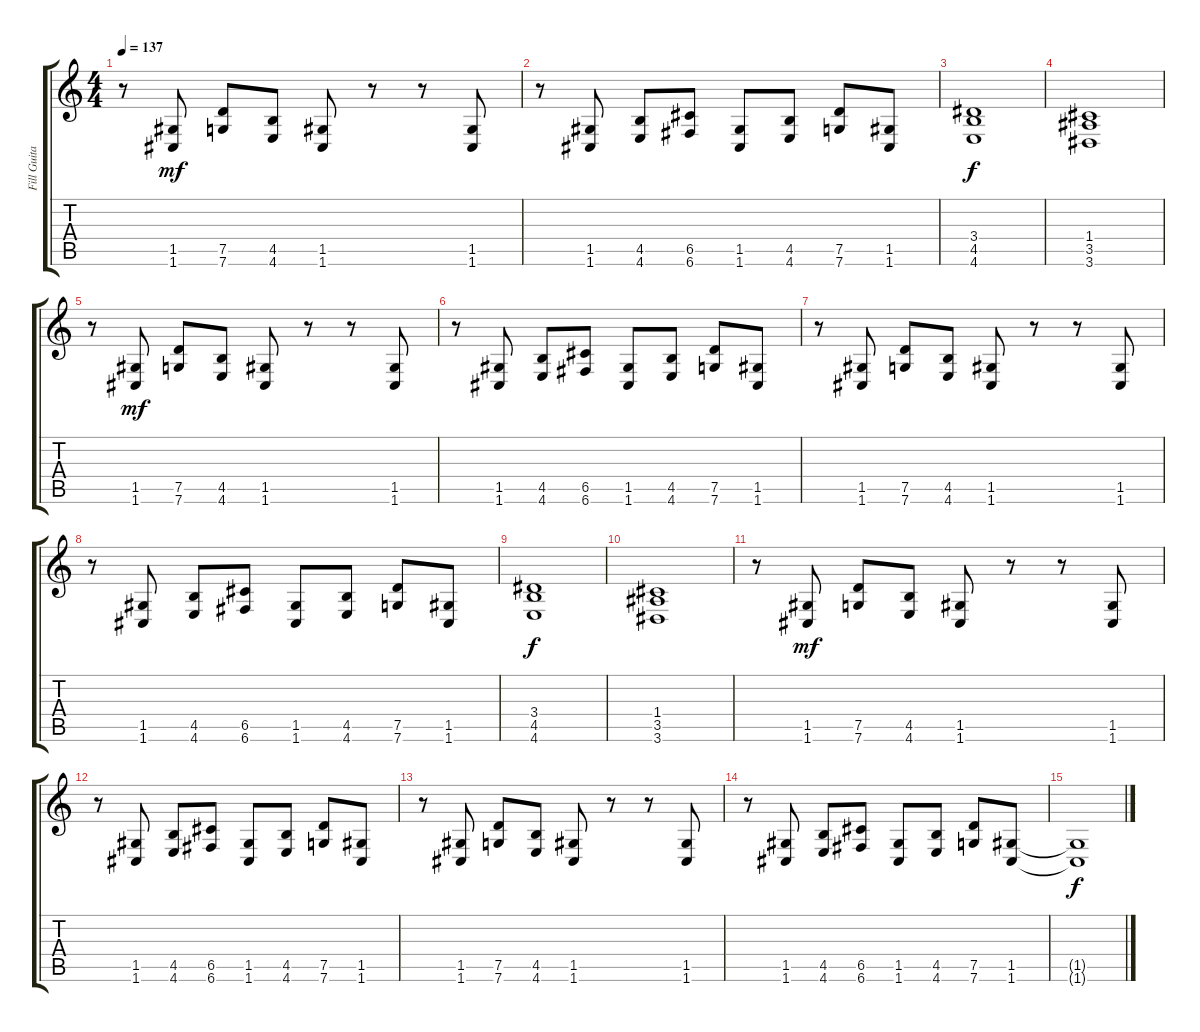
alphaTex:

\track ("Fill Guitar" "Fill Guita") {instrument overdrivenguitar}
\staff {score tabs}
\tuning (D4 A3 F3 C3 G2 C2) {hide}
\ts (4 4)
\tempo 137
\clef g2
\ks c
r.8{dy mf} (1.5 1.6).8 (7.5 7.6).8 (4.5 4.6).8 (1.5 1.6).8 r.8 r.8 (1.5 1.6).8 |
r.8 (1.5 1.6).8 (4.5 4.6).8 (6.5 6.6).8 (1.5 1.6).8 (4.5 4.6).8 (7.5 7.6).8 (1.5 1.6).8 |
(3.4 4.5 4.6).1{dy f} |
(1.4 3.5 3.6).1 |
r.8 (1.5 1.6).8{dy mf} (7.5 7.6).8 (4.5 4.6).8 (1.5 1.6).8 r.8 r.8 (1.5 1.6).8 |
r.8 (1.5 1.6).8 (4.5 4.6).8 (6.5 6.6).8 (1.5 1.6).8 (4.5 4.6).8 (7.5 7.6).8 (1.5 1.6).8 |
r.8 (1.5 1.6).8 (7.5 7.6).8 (4.5 4.6).8 (1.5 1.6).8 r.8 r.8 (1.5 1.6).8 |
r.8 (1.5 1.6).8 (4.5 4.6).8 (6.5 6.6).8 (1.5 1.6).8 (4.5 4.6).8 (7.5 7.6).8 (1.5 1.6).8 |
(3.4 4.5 4.6).1{dy f} |
(1.4 3.5 3.6).1 |
r.8 (1.5 1.6).8{dy mf} (7.5 7.6).8 (4.5 4.6).8 (1.5 1.6).8 r.8 r.8 (1.5 1.6).8 |
r.8 (1.5 1.6).8 (4.5 4.6).8 (6.5 6.6).8 (1.5 1.6).8 (4.5 4.6).8 (7.5 7.6).8 (1.5 1.6).8 |
r.8 (1.5 1.6).8 (7.5 7.6).8 (4.5 4.6).8 (1.5 1.6).8 r.8 r.8 (1.5 1.6).8 |
r.8 (1.5 1.6).8 (4.5 4.6).8 (6.5 6.6).8 (1.5 1.6).8 (4.5 4.6).8 (7.5 7.6).8 (1.5 1.6).8 |
(1.5{t} 1.6{t}).1{dy f}
